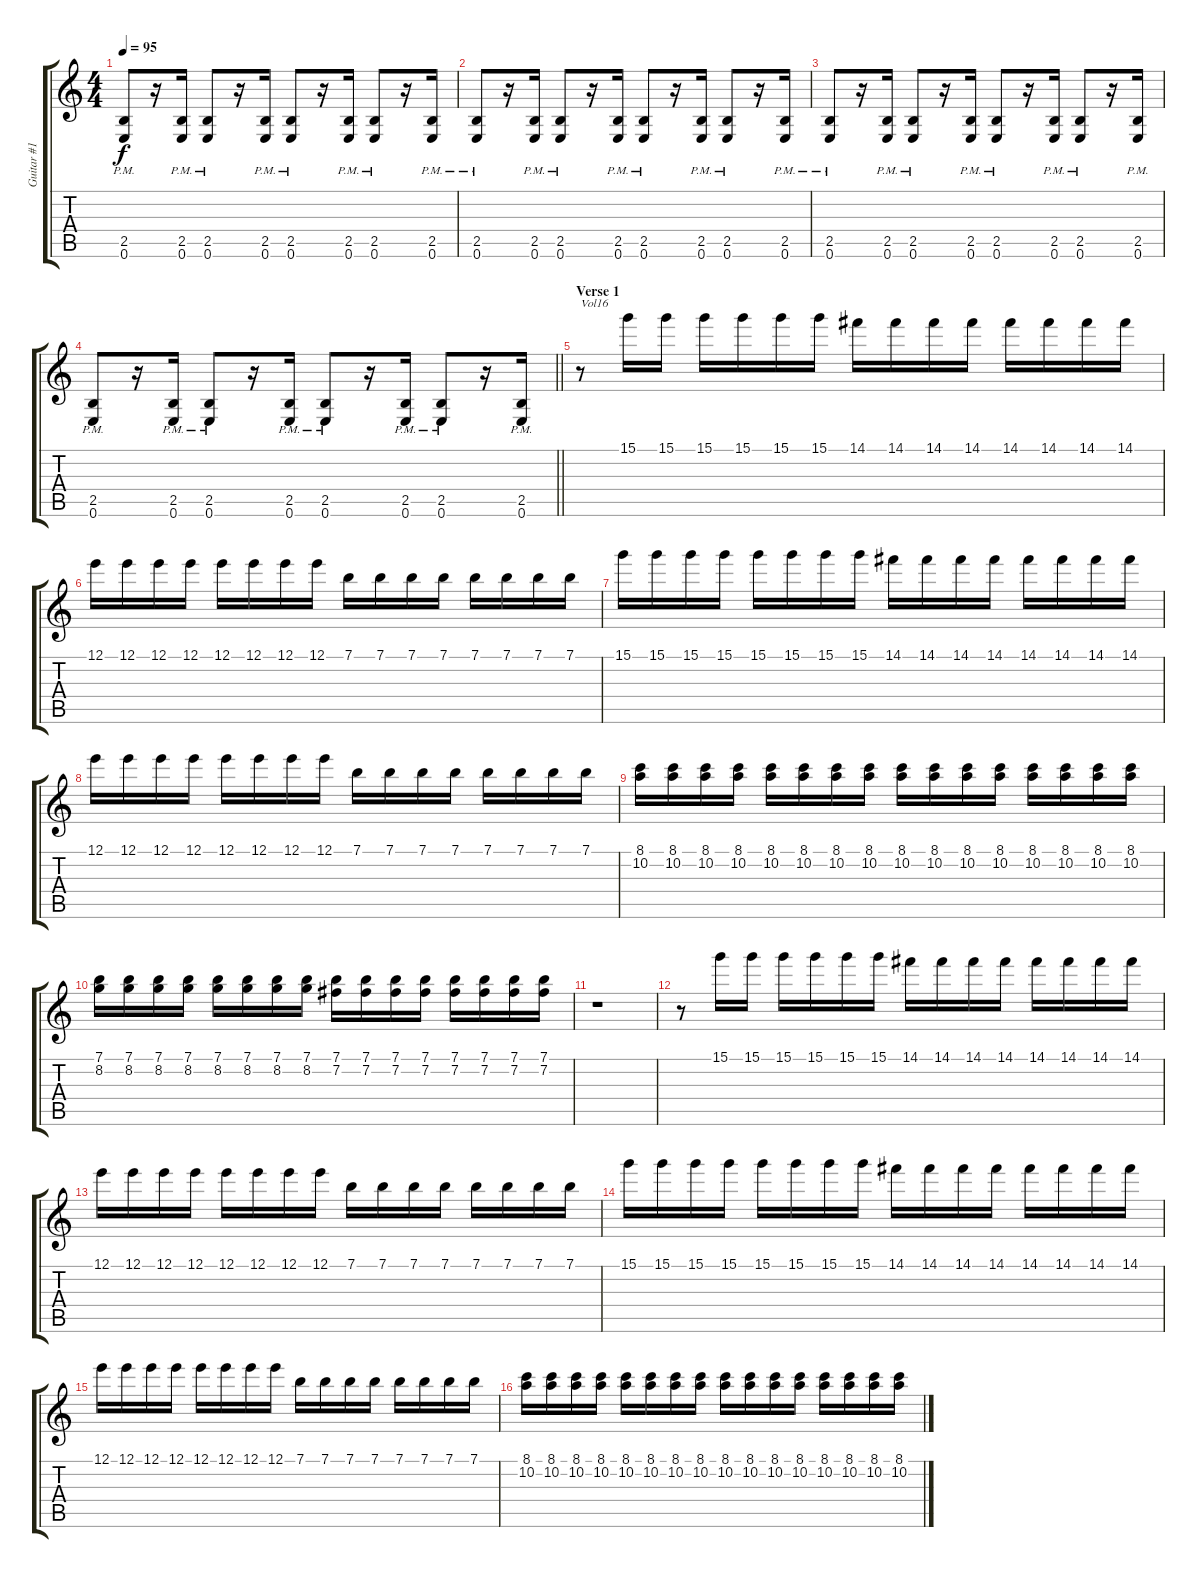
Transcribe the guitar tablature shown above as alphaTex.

\track ("Guitar #1" "Guitar #1") {instrument overdrivenguitar}
\staff {score tabs}
\tuning (E4 B3 G3 D3 A2 E2) {hide}
\ts (4 4)
\tempo 95
\clef g2
\ks c
(2.5{pm} 0.6{pm}).8{dy f} r.16 (2.5{pm} 0.6{pm}).16 (2.5{pm} 0.6{pm}).8 r.16 (2.5{pm} 0.6{pm}).16 (2.5{pm} 0.6{pm}).8 r.16 (2.5{pm} 0.6{pm}).16 (2.5{pm} 0.6{pm}).8 r.16 (2.5{pm} 0.6{pm}).16 |
(2.5{pm} 0.6{pm}).8 r.16 (2.5{pm} 0.6{pm}).16 (2.5{pm} 0.6{pm}).8 r.16 (2.5{pm} 0.6{pm}).16 (2.5{pm} 0.6{pm}).8 r.16 (2.5{pm} 0.6{pm}).16 (2.5{pm} 0.6{pm}).8 r.16 (2.5{pm} 0.6{pm}).16 |
(2.5{pm} 0.6{pm}).8 r.16 (2.5{pm} 0.6{pm}).16 (2.5{pm} 0.6{pm}).8 r.16 (2.5{pm} 0.6{pm}).16 (2.5{pm} 0.6{pm}).8 r.16 (2.5{pm} 0.6{pm}).16 (2.5{pm} 0.6{pm}).8 r.16 (2.5{pm} 0.6{pm}).16 |
\barLineRight lightlight
(2.5{pm} 0.6{pm}).8 r.16 (2.5{pm} 0.6{pm}).16 (2.5{pm} 0.6{pm}).8 r.16 (2.5{pm} 0.6{pm}).16 (2.5{pm} 0.6{pm}).8 r.16 (2.5{pm} 0.6{pm}).16 (2.5{pm} 0.6{pm}).8 r.16 (2.5{pm} 0.6{pm}).16 |
\section ("" "Verse 1")
r.8{txt "Vol16" volume 16} 15.1.16 15.1.16 15.1.16 15.1.16 15.1.16 15.1.16 14.1.16 14.1.16 14.1.16 14.1.16 14.1.16 14.1.16 14.1.16 14.1.16 |
12.1.16 12.1.16 12.1.16 12.1.16 12.1.16 12.1.16 12.1.16 12.1.16 7.1.16 7.1.16 7.1.16 7.1.16 7.1.16 7.1.16 7.1.16 7.1.16 |
15.1.16 15.1.16 15.1.16 15.1.16 15.1.16 15.1.16 15.1.16 15.1.16 14.1.16 14.1.16 14.1.16 14.1.16 14.1.16 14.1.16 14.1.16 14.1.16 |
12.1.16 12.1.16 12.1.16 12.1.16 12.1.16 12.1.16 12.1.16 12.1.16 7.1.16 7.1.16 7.1.16 7.1.16 7.1.16 7.1.16 7.1.16 7.1.16 |
(8.1 10.2).16 (8.1 10.2).16 (8.1 10.2).16 (8.1 10.2).16 (8.1 10.2).16 (8.1 10.2).16 (8.1 10.2).16 (8.1 10.2).16 (8.1 10.2).16 (8.1 10.2).16 (8.1 10.2).16 (8.1 10.2).16 (8.1 10.2).16 (8.1 10.2).16 (8.1 10.2).16 (8.1 10.2).16 |
(7.1 8.2).16 (7.1 8.2).16 (7.1 8.2).16 (7.1 8.2).16 (7.1 8.2).16 (7.1 8.2).16 (7.1 8.2).16 (7.1 8.2).16 (7.1 7.2).16 (7.1 7.2).16 (7.1 7.2).16 (7.1 7.2).16 (7.1 7.2).16 (7.1 7.2).16 (7.1 7.2).16 (7.1 7.2).16 |
r.1 |
r.8 15.1.16 15.1.16 15.1.16 15.1.16 15.1.16 15.1.16 14.1.16 14.1.16 14.1.16 14.1.16 14.1.16 14.1.16 14.1.16 14.1.16 |
12.1.16 12.1.16 12.1.16 12.1.16 12.1.16 12.1.16 12.1.16 12.1.16 7.1.16 7.1.16 7.1.16 7.1.16 7.1.16 7.1.16 7.1.16 7.1.16 |
15.1.16 15.1.16 15.1.16 15.1.16 15.1.16 15.1.16 15.1.16 15.1.16 14.1.16 14.1.16 14.1.16 14.1.16 14.1.16 14.1.16 14.1.16 14.1.16 |
12.1.16 12.1.16 12.1.16 12.1.16 12.1.16 12.1.16 12.1.16 12.1.16 7.1.16 7.1.16 7.1.16 7.1.16 7.1.16 7.1.16 7.1.16 7.1.16 |
(8.1 10.2).16 (8.1 10.2).16 (8.1 10.2).16 (8.1 10.2).16 (8.1 10.2).16 (8.1 10.2).16 (8.1 10.2).16 (8.1 10.2).16 (8.1 10.2).16 (8.1 10.2).16 (8.1 10.2).16 (8.1 10.2).16 (8.1 10.2).16 (8.1 10.2).16 (8.1 10.2).16 (8.1 10.2).16
